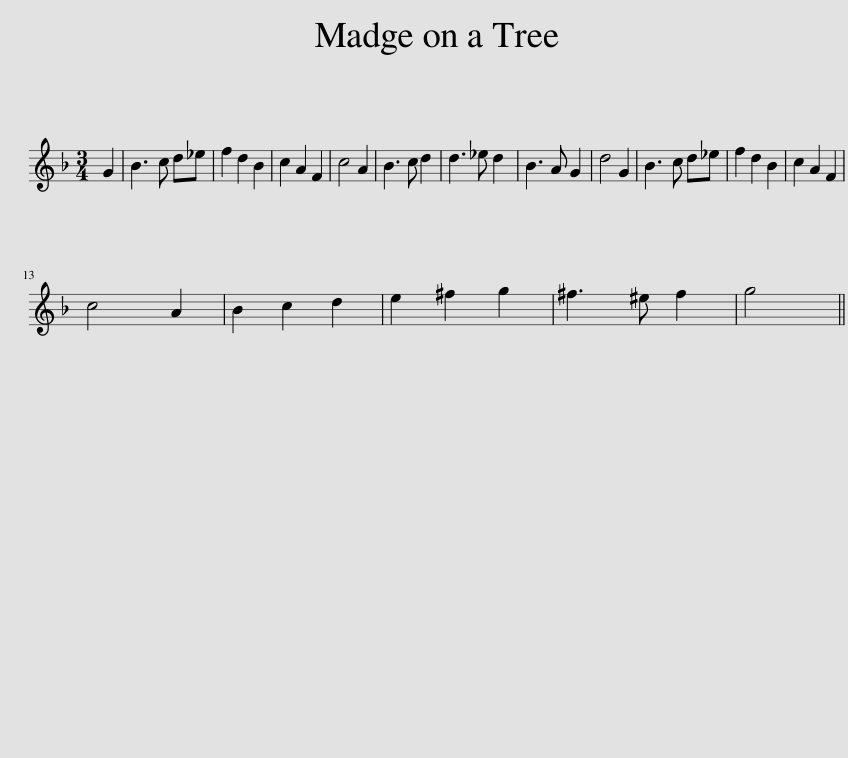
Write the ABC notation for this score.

X:1
L:1/8
M:3/4
I:linebreak $
K:F
V:1 treble
V:1
 G2 | B3 c d_e | f2 d2 B2 | c2 A2 F2 | c4 A2 | %5
 B3 c d2 | d3 _e d2 | B3 A G2 | d4 G2 | B3 c d_e | %10
 f2 d2 B2 | c2 A2 F2 |$ c4 A2 | B2 c2 d2 | e2 ^f2 g2 | %15
 ^f3 ^e f2 | g4 || %17
